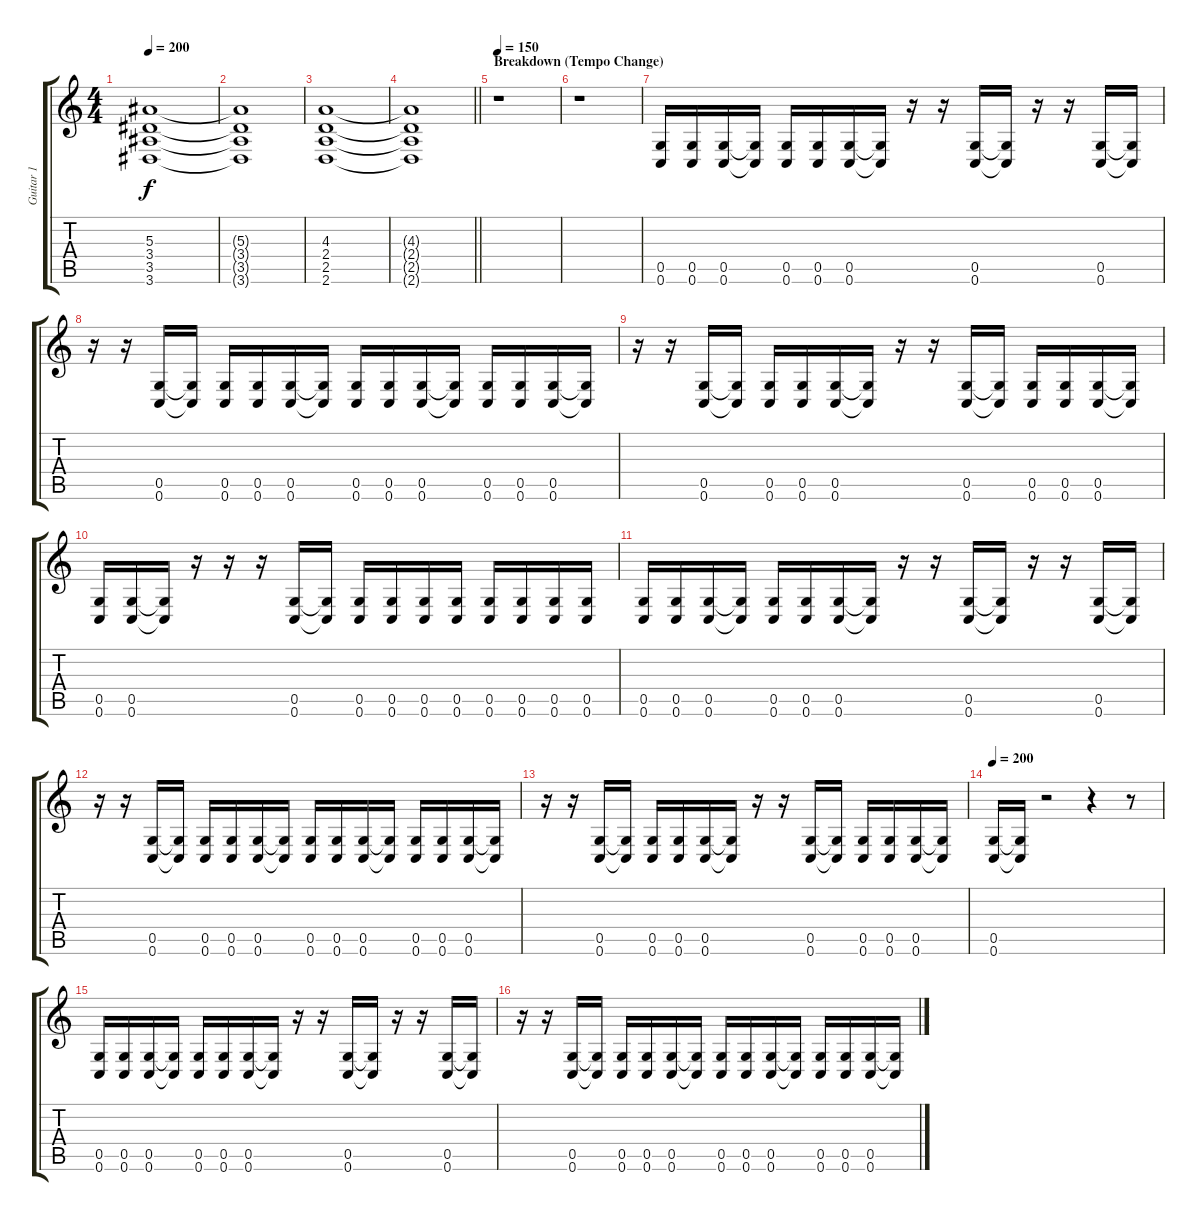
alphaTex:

\track ("Guitar 1" "Guitar 1") {instrument distortionguitar}
\staff {score tabs}
\tuning (D4 A3 F3 C3 G2 C2) {hide}
\ts (4 4)
\tempo 200
\clef g2
\ks c
(5.3 3.4 3.5 3.6).1{dy f} |
(5.3{t} 3.4{t} 3.5{t} 3.6{t}).1 |
(4.3 2.4 2.5 2.6).1 |
\barLineRight lightlight
(4.3{t} 2.4{t} 2.5{t} 2.6{t}).1 |
\section ("" "Breakdown (Tempo Change)")
\tempo 150
r.1 |
r.1 |
(0.5 0.6).16 (0.5 0.6).16 (0.5 0.6).16 (0.5{t} 0.6{t}).16 (0.5 0.6).16 (0.5 0.6).16 (0.5 0.6).16 (0.5{t} 0.6{t}).16 r.16 r.16 (0.5 0.6).16 (0.5{t} 0.6{t}).16 r.16 r.16 (0.5 0.6).16 (0.5{t} 0.6{t}).16 |
r.16 r.16 (0.5 0.6).16 (0.5{t} 0.6{t}).16 (0.5 0.6).16 (0.5 0.6).16 (0.5 0.6).16 (0.5{t} 0.6{t}).16 (0.5 0.6).16 (0.5 0.6).16 (0.5 0.6).16 (0.5{t} 0.6{t}).16 (0.5 0.6).16 (0.5 0.6).16 (0.5 0.6).16 (0.5{t} 0.6{t}).16 |
r.16 r.16 (0.5 0.6).16 (0.5{t} 0.6{t}).16 (0.5 0.6).16 (0.5 0.6).16 (0.5 0.6).16 (0.5{t} 0.6{t}).16 r.16 r.16 (0.5 0.6).16 (0.5{t} 0.6{t}).16 (0.5 0.6).16 (0.5 0.6).16 (0.5 0.6).16 (0.5{t} 0.6{t}).16 |
(0.5 0.6).16 (0.5 0.6).16 (0.5{t} 0.6{t}).16 r.16 r.16 r.16 (0.5 0.6).16 (0.5{t} 0.6{t}).16 (0.5 0.6).16 (0.5 0.6).16 (0.5 0.6).16 (0.5 0.6).16 (0.5 0.6).16 (0.5 0.6).16 (0.5 0.6).16 (0.5 0.6).16 |
(0.5 0.6).16 (0.5 0.6).16 (0.5 0.6).16 (0.5{t} 0.6{t}).16 (0.5 0.6).16 (0.5 0.6).16 (0.5 0.6).16 (0.5{t} 0.6{t}).16 r.16 r.16 (0.5 0.6).16 (0.5{t} 0.6{t}).16 r.16 r.16 (0.5 0.6).16 (0.5{t} 0.6{t}).16 |
r.16 r.16 (0.5 0.6).16 (0.5{t} 0.6{t}).16 (0.5 0.6).16 (0.5 0.6).16 (0.5 0.6).16 (0.5{t} 0.6{t}).16 (0.5 0.6).16 (0.5 0.6).16 (0.5 0.6).16 (0.5{t} 0.6{t}).16 (0.5 0.6).16 (0.5 0.6).16 (0.5 0.6).16 (0.5{t} 0.6{t}).16 |
r.16 r.16 (0.5 0.6).16 (0.5{t} 0.6{t}).16 (0.5 0.6).16 (0.5 0.6).16 (0.5 0.6).16 (0.5{t} 0.6{t}).16 r.16 r.16 (0.5 0.6).16 (0.5{t} 0.6{t}).16 (0.5 0.6).16 (0.5 0.6).16 (0.5 0.6).16 (0.5{t} 0.6{t}).16 |
\tempo 200
(0.5 0.6).16 (0.5{t} 0.6{t}).16 r.2 r.4 r.8 |
(0.5 0.6).16 (0.5 0.6).16 (0.5 0.6).16 (0.5{t} 0.6{t}).16 (0.5 0.6).16 (0.5 0.6).16 (0.5 0.6).16 (0.5{t} 0.6{t}).16 r.16 r.16 (0.5 0.6).16 (0.5{t} 0.6{t}).16 r.16 r.16 (0.5 0.6).16 (0.5{t} 0.6{t}).16 |
r.16 r.16 (0.5 0.6).16 (0.5{t} 0.6{t}).16 (0.5 0.6).16 (0.5 0.6).16 (0.5 0.6).16 (0.5{t} 0.6{t}).16 (0.5 0.6).16 (0.5 0.6).16 (0.5 0.6).16 (0.5{t} 0.6{t}).16 (0.5 0.6).16 (0.5 0.6).16 (0.5 0.6).16 (0.5{t} 0.6{t}).16
